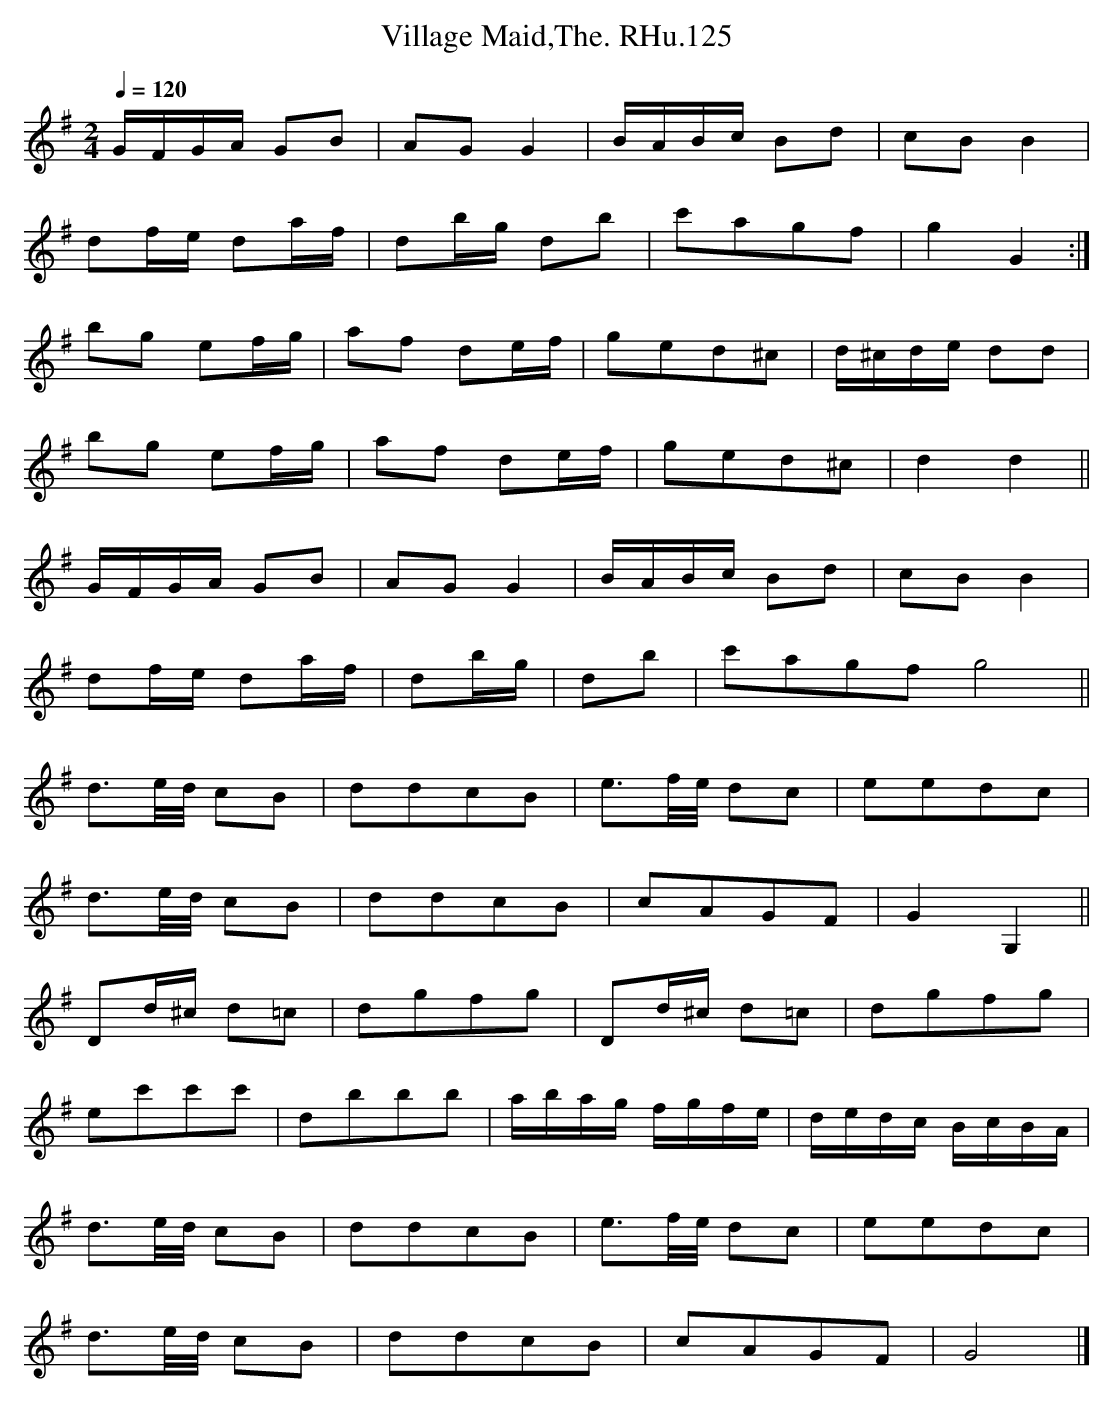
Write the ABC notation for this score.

X:1
T:Village Maid,The. RHu.125
M:2/4
L:1/8
Q:1/4=120
K:G major
G/F/G/A/ GB|AG G2|B/A/B/c/ Bd|cB B2|!
df/e/ da/f/|db/g/ db|c'agf|g2G2:|!
bg ef/g/|af de/f/|ged^c|d/^c/d/e/ dd|!
bg ef/g/|af de/f/|ged^c|d2d2||!
G/F/G/A/ GB|AGG2|B/A/B/c/ Bd|cB B2|!
df/e/ da/f/|db/g/|db|c'agf g4||!
d>e/2d/4 cB|ddcB|e>f/2e/4 dc|eedc|!
d>e/2d/4 cB|ddcB|cAGF|G2G,2||!
Dd/^c/ d=c|dgfg|Dd/^c/ d=c|dgfg|!
ec'c'c'|dbbb|a/b/a/g/ f/g/f/e/|d/e/d/c/ B/c/B/A/|!
d>e/2d/4 cB|ddcB|e>f/2e/4 dc|eedc|!
d>e/2d/4 cB|ddcB|cAGF|G4|]
